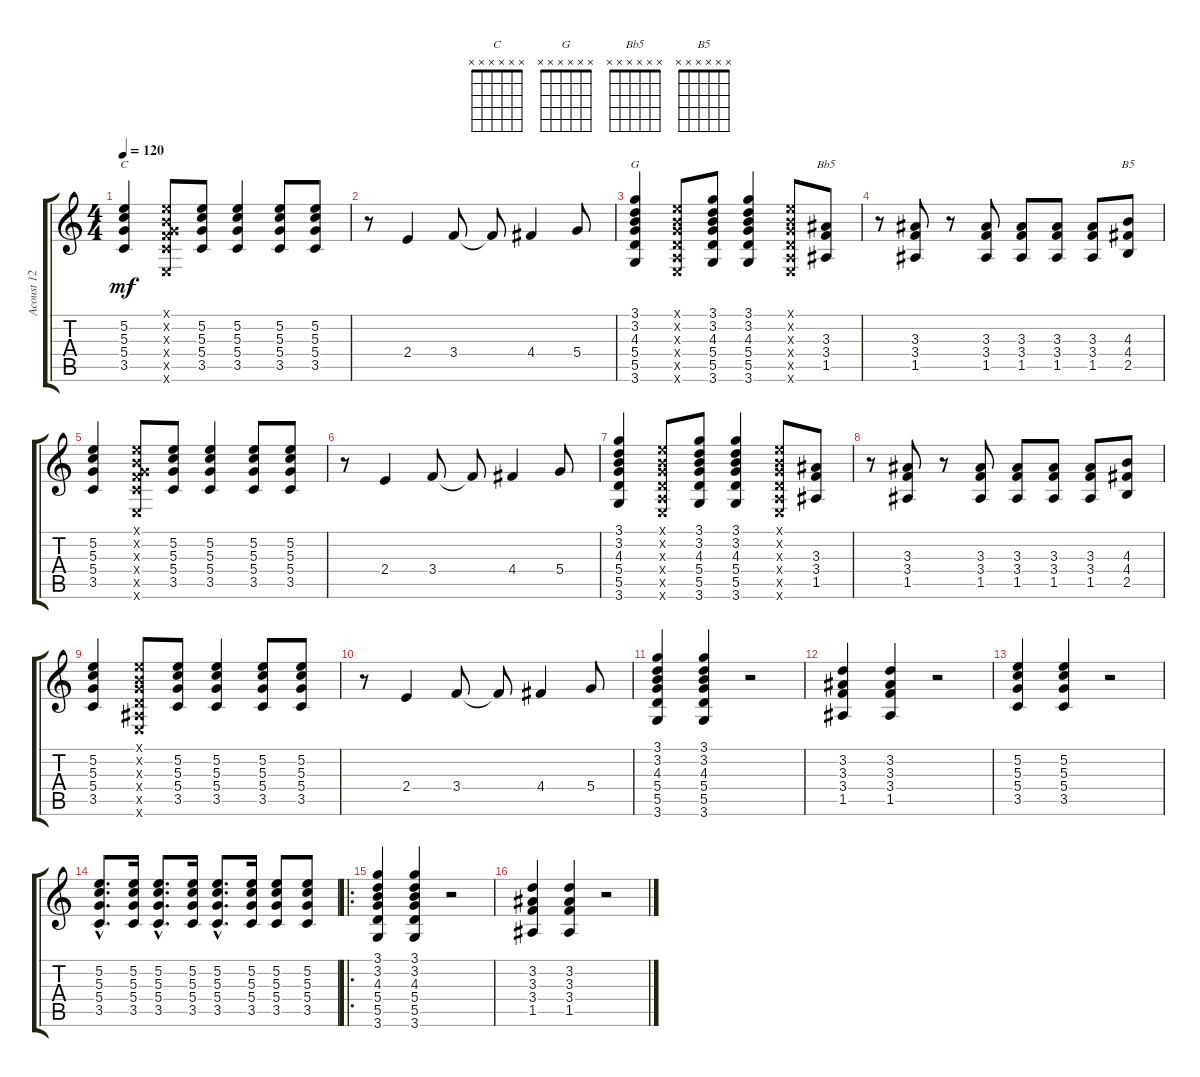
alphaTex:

\track ("Acoust 12 string" "Acoust 12 ") {instrument acousticguitarsteel}
\staff {score tabs}
\tuning (E4 B3 G3 D3 A2 E2) {hide}
\chord ("C" x x x x x x) {firstfret 0}
\chord ("G" x x x x x x) {firstfret 0}
\chord ("Bb5" x x x x x x) {firstfret 0}
\chord ("B5" x x x x x x) {firstfret 0}
\ts (4 4)
\tempo 120
\clef g2
\ks c
(5.2 5.3 5.4 3.5).4{ch "C" dy mf} (0.1{x} 0.2{x} 0.3{x} 3.4{x} 3.5{x} 0.6{x}).8 (5.2 5.3 5.4 3.5).8 (5.2 5.3 5.4 3.5).4 (5.2 5.3 5.4 3.5).8 (5.2 5.3 5.4 3.5).8 |
r.8 2.4.4 3.4.8 3.4{t}.8 4.4.4 5.4.8 |
(3.1 3.2 4.3 5.4 5.5 3.6).4{ch "G"} (0.1{x} 0.2{x} 0.3{x} 0.4{x} 0.5{x} 0.6{x}).8 (3.1 3.2 4.3 5.4 5.5 3.6).8 (3.1 3.2 4.3 5.4 5.5 3.6).4 (0.1{x} 0.2{x} 0.3{x} 0.4{x} 0.5{x} 0.6{x}).8 (3.3 3.4 1.5).8{ch "Bb5"} |
r.8 (3.3 3.4 1.5).8 r.8 (3.3 3.4 1.5).8 (3.3 3.4 1.5).8 (3.3 3.4 1.5).8 (3.3 3.4 1.5).8 (4.3 4.4 2.5).8{ch "B5"} |
(5.2 5.3 5.4 3.5).4 (0.1{x} 0.2{x} 0.3{x} 3.4{x} 3.5{x} 0.6{x}).8 (5.2 5.3 5.4 3.5).8 (5.2 5.3 5.4 3.5).4 (5.2 5.3 5.4 3.5).8 (5.2 5.3 5.4 3.5).8 |
r.8 2.4.4 3.4.8 3.4{t}.8 4.4.4 5.4.8 |
(3.1 3.2 4.3 5.4 5.5 3.6).4 (0.1{x} 0.2{x} 0.3{x} 0.4{x} 0.5{x} 0.6{x}).8 (3.1 3.2 4.3 5.4 5.5 3.6).8 (3.1 3.2 4.3 5.4 5.5 3.6).4 (0.1{x} 0.2{x} 0.3{x} 0.4{x} 0.5{x} 0.6{x}).8 (3.3 3.4 1.5).8 |
r.8 (3.3 3.4 1.5).8 r.8 (3.3 3.4 1.5).8 (3.3 3.4 1.5).8 (3.3 3.4 1.5).8 (3.3 3.4 1.5).8 (4.3 4.4 2.5).8 |
(5.2 5.3 5.4 3.5).4 (0.1{x} 0.2{x} 0.3{x} 0.4{x} 1.5{x} 0.6{x}).8 (5.2 5.3 5.4 3.5).8 (5.2 5.3 5.4 3.5).4 (5.2 5.3 5.4 3.5).8 (5.2 5.3 5.4 3.5).8 |
r.8 2.4.4 3.4.8 3.4{t}.8 4.4.4 5.4.8 |
(3.1 3.2 4.3 5.4 5.5 3.6).4 (3.1 3.2 4.3 5.4 5.5 3.6).4 r.2 |
(3.2 3.3 3.4 1.5).4 (3.2 3.3 3.4 1.5).4 r.2 |
(5.2 5.3 5.4 3.5).4 (5.2 5.3 5.4 3.5).4 r.2 |
(5.2{hac} 5.3{hac} 5.4{hac} 3.5{hac}).8{d} (5.2 5.3 5.4 3.5).16 (5.2{hac} 5.3{hac} 5.4{hac} 3.5{hac}).8{d} (5.2 5.3 5.4 3.5).16 (5.2{hac} 5.3{hac} 5.4{hac} 3.5{hac}).8{d} (5.2 5.3 5.4 3.5).16 (5.2 5.3 5.4 3.5).8 (5.2 5.3 5.4 3.5).8 |
\ro
(3.1 3.2 4.3 5.4 5.5 3.6).4 (3.1 3.2 4.3 5.4 5.5 3.6).4 r.2 |
(3.2 3.3 3.4 1.5).4 (3.2 3.3 3.4 1.5).4 r.2
